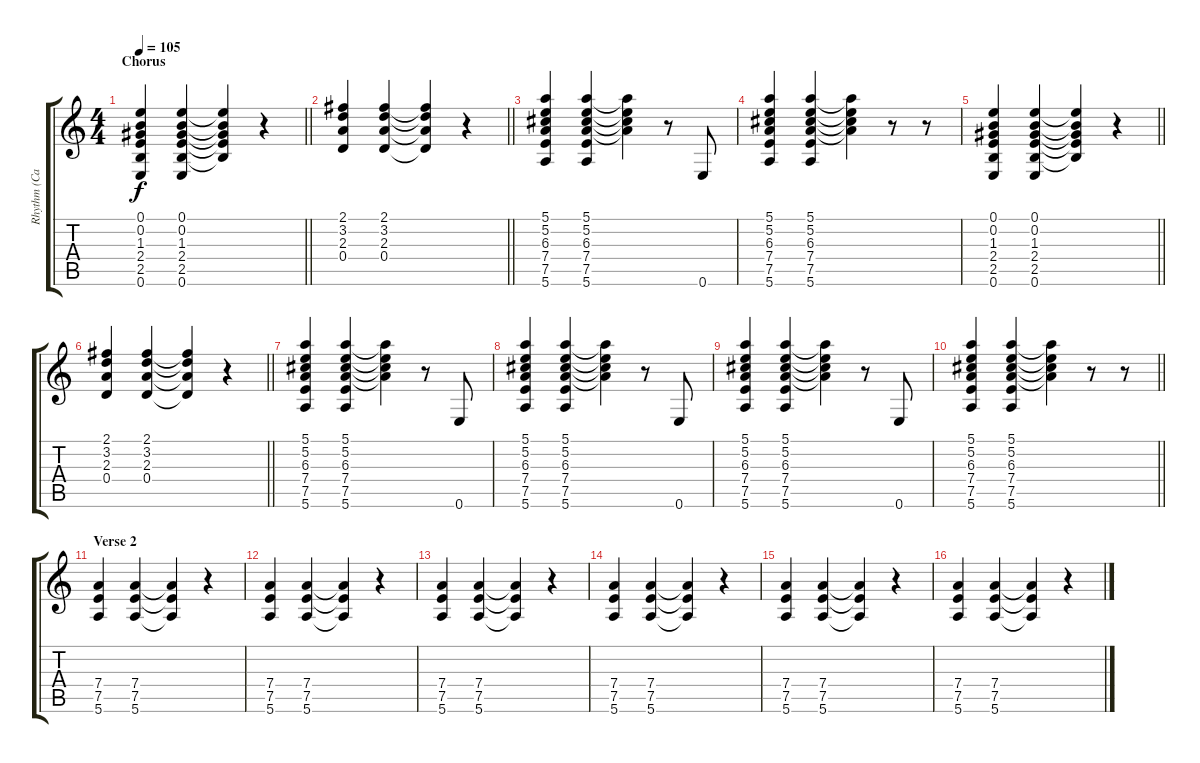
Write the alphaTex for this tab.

\track ("Rhythm (Caleb)" "Rhythm (Ca") {instrument electricguitarjazz}
\staff {score tabs}
\tuning (E4 B3 G3 D3 A2 E2) {hide}
\ts (4 4)
\section ("" "Chorus")
\tempo 105
\clef g2
\barLineRight lightlight
\ks c
(0.1 0.2 1.3 2.4 2.5 0.6).4{dy f} (0.1 0.2 1.3 2.4 2.5 0.6).4 (0.1{t} 0.2{t} 1.3{t} 2.4{t} 2.5{t}).4 r.4 |
\barLineRight lightlight
(2.1 3.2 2.3 0.4).4 (2.1 3.2 2.3 0.4).4 (2.1{t} 3.2{t} 2.3{t} 0.4{t}).4 r.4 |
(5.1 5.2 6.3 7.4 7.5 5.6).4 (5.1 5.2 6.3 7.4 7.5 5.6).4 (5.1{t} 5.2{t} 6.3{t} 7.4{t}).4 r.8 0.6.8 |
(5.1 5.2 6.3 7.4 7.5 5.6).4 (5.1 5.2 6.3 7.4 7.5 5.6).4 (5.1{t} 5.2{t} 6.3{t} 7.4{t}).4 r.8 r.8 |
\barLineRight lightlight
(0.1 0.2 1.3 2.4 2.5 0.6).4 (0.1 0.2 1.3 2.4 2.5 0.6).4 (0.1{t} 0.2{t} 1.3{t} 2.4{t} 2.5{t}).4 r.4 |
\barLineRight lightlight
(2.1 3.2 2.3 0.4).4 (2.1 3.2 2.3 0.4).4 (2.1{t} 3.2{t} 2.3{t} 0.4{t}).4 r.4 |
(5.1 5.2 6.3 7.4 7.5 5.6).4 (5.1 5.2 6.3 7.4 7.5 5.6).4 (5.1{t} 5.2{t} 6.3{t} 7.4{t}).4 r.8 0.6.8 |
(5.1 5.2 6.3 7.4 7.5 5.6).4 (5.1 5.2 6.3 7.4 7.5 5.6).4 (5.1{t} 5.2{t} 6.3{t} 7.4{t}).4 r.8 0.6.8 |
(5.1 5.2 6.3 7.4 7.5 5.6).4 (5.1 5.2 6.3 7.4 7.5 5.6).4 (5.1{t} 5.2{t} 6.3{t} 7.4{t}).4 r.8 0.6.8 |
\barLineRight lightlight
(5.1 5.2 6.3 7.4 7.5 5.6).4 (5.1 5.2 6.3 7.4 7.5 5.6).4 (5.1{t} 5.2{t} 6.3{t} 7.4{t}).4 r.8 r.8 |
\section ("" "Verse 2")
(7.4 7.5 5.6).4 (7.4 7.5 5.6).4 (7.4{t} 7.5{t} 5.6{t}).4 r.4 |
(7.4 7.5 5.6).4 (7.4 7.5 5.6).4 (7.4{t} 7.5{t} 5.6{t}).4 r.4 |
(7.4 7.5 5.6).4 (7.4 7.5 5.6).4 (7.4{t} 7.5{t} 5.6{t}).4 r.4 |
(7.4 7.5 5.6).4 (7.4 7.5 5.6).4 (7.4{t} 7.5{t} 5.6{t}).4 r.4 |
(7.4 7.5 5.6).4 (7.4 7.5 5.6).4 (7.4{t} 7.5{t} 5.6{t}).4 r.4 |
(7.4 7.5 5.6).4 (7.4 7.5 5.6).4 (7.4{t} 7.5{t} 5.6{t}).4 r.4
